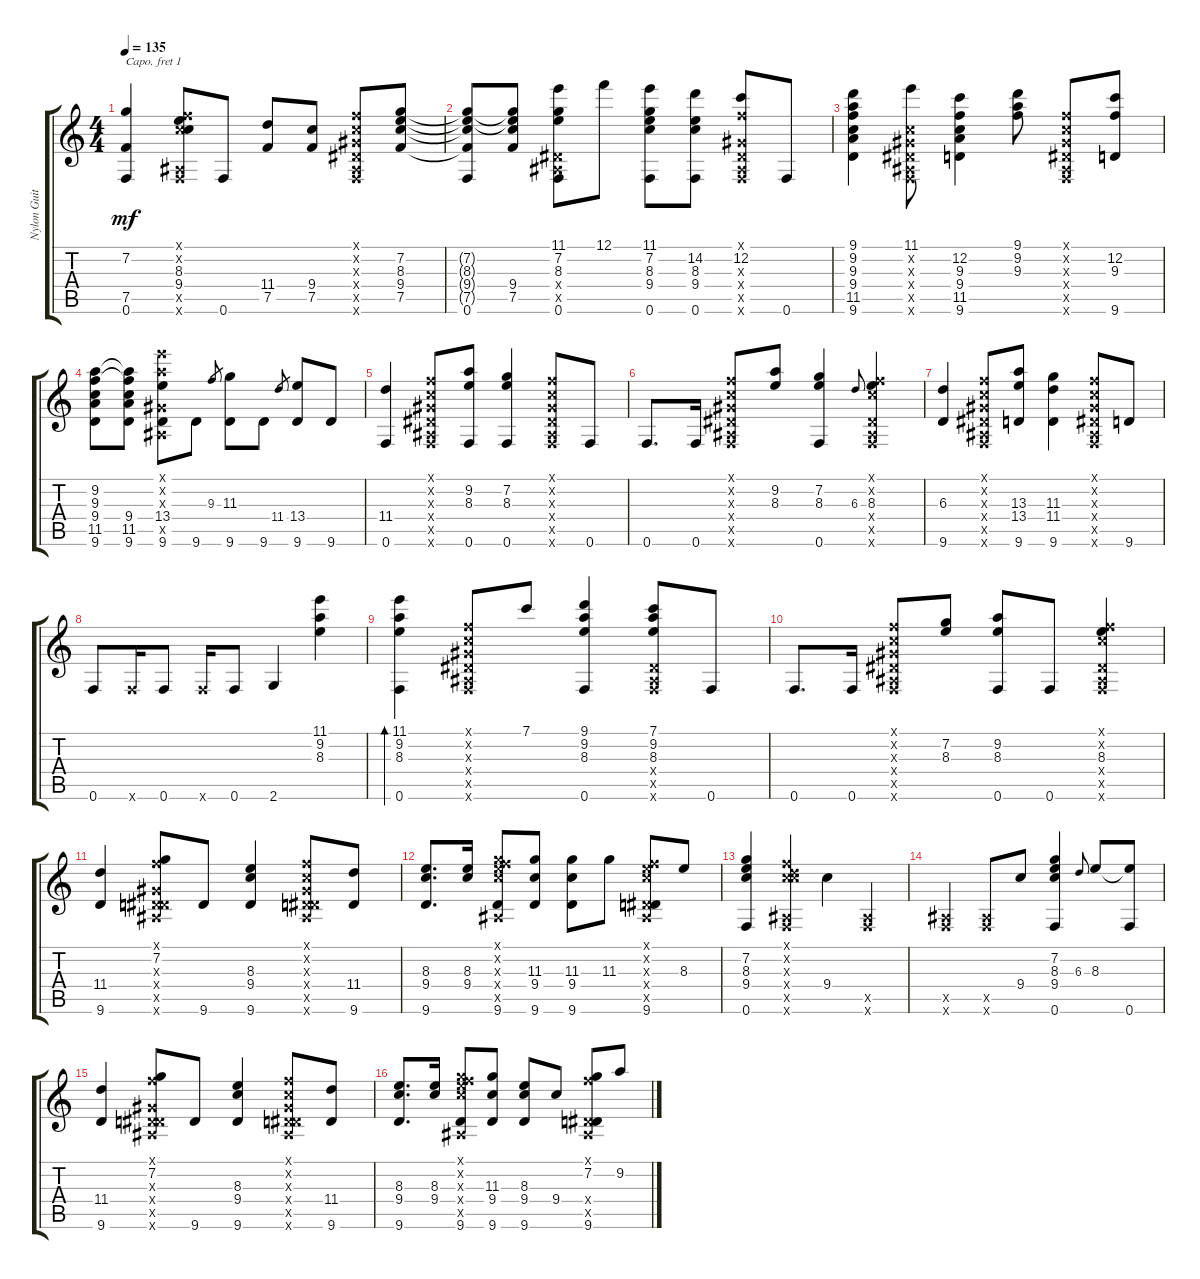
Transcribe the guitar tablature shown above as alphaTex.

\track ("Nylon Guitar" "Nylon Guit") {instrument acousticguitarnylon}
\staff {score tabs}
\capo 1
\tuning (E4 B3 G3 D3 A2 E2) {hide}
\ts (4 4)
\tempo 135
\clef g2
\ks c
(7.2 7.5 0.6).4{dy mf} (0.1{x} 0.2{x} 8.3 9.4 0.5{x} 0.6{x}).8 0.6.8 (11.4 7.5).8 (9.4 7.5).8 (0.1{x} 0.2{x} 0.3{x} 0.4{x} 0.5{x} 0.6{x}).8 (7.2 8.3 9.4 7.5).8 |
(7.2{t} 8.3{t} 9.4{t} 7.5{t} 0.6).8 (7.2{t} 8.3{t} 9.4 7.5).8 (11.1 7.2 8.3 0.4{x} 0.5{x} 0.6).8 12.1.8 (11.1 7.2 8.3 9.4 0.6).8 (14.2 8.3 9.4 0.6).8 (0.1{x} 12.2 0.3{x} 0.4{x} 0.5{x} 0.6{x}).8 0.6.8 |
(9.1 9.2 9.3 9.4 11.5 9.6).4 (11.1 0.2{x} 0.3{x} 0.4{x} 0.5{x} 0.6{x}).8 (12.2 9.3 9.4 11.5 9.6).4 (9.1 9.2 9.3).8 (0.1{x} 0.2{x} 0.3{x} 0.4{x} 0.5{x} 0.6{x}).8 (12.2 9.3 9.6).8 |
(9.2 9.3 9.4 11.5 9.6).8 (9.2{t} 9.3{t} 9.4 11.5 9.6).8 (11.1{x} 9.2{x} 0.3{x} 13.4 0.5{x} 9.6).8 9.6.8 9.3.8{gr} (11.3 9.6).8 9.6.8 11.4.8{gr} (13.4 9.6).8 9.6.8 |
(11.4 0.6).4 (0.1{x} 0.2{x} 0.3{x} 0.4{x} 0.5{x} 0.6{x}).8 (9.2 8.3 0.6).8 (7.2 8.3 0.6).4 (0.1{x} 0.2{x} 0.3{x} 0.4{x} 0.5{x} 0.6{x}).8 0.6.8 |
0.6.8{d} 0.6.16 (0.1{x} 0.2{x} 0.3{x} 0.4{x} 0.5{x} 0.6{x}).8 (9.2 8.3).8 (7.2 8.3 0.6).4 6.3.8{gr onbeat} (0.1{x} 0.2{x} 8.3 0.4{x} 0.5{x} 0.6{x}).4 |
(6.3 9.6).4 (0.1{x} 0.2{x} 0.3{x} 0.4{x} 0.5{x} 0.6{x}).8 (13.3 13.4 9.6).8 (11.3 11.4 9.6).4 (0.1{x} 0.2{x} 0.3{x} 0.4{x} 0.5{x} 0.6{x}).8 9.6.8 |
0.6.8 0.6{x}.16 0.6.8 0.6{x}.16 0.6.8 2.6.4 (11.1 9.2 8.3).4 |
(11.1 9.2 8.3 0.6).4{bd 120} (0.1{x} 0.2{x} 0.3{x} 0.4{x} 0.5{x} 0.6{x}).8 7.1.8 (9.1 9.2 8.3 0.6).4 (7.1 9.2 8.3 0.4{x} 0.5{x} 0.6{x}).8 0.6.8 |
0.6.8{d} 0.6.16 (0.1{x} 0.2{x} 0.3{x} 0.4{x} 0.5{x} 0.6{x}).8 (7.2 8.3).8 (9.2 8.3 0.6).8 0.6.8 (0.1{x} 0.2{x} 8.3 0.4{x} 0.5{x} 0.6{x}).4 |
(11.4 9.6).4 (0.1{x} 7.2 0.3{x} 0.4{x} 0.5{x} 9.6{x}).8 9.6.8 (8.3 9.4 9.6).4 (0.1{x} 0.2{x} 0.3{x} 0.4{x} 0.5{x} 9.6{x}).8 (11.4 9.6).8 |
(8.3 9.4 9.6).8{d} (8.3 9.4).16 (0.1{x} 7.2{x} 8.3{x} 9.4{x} 0.5{x} 9.6).8 (11.3 9.4 9.6).8 (11.3 9.4 9.6).8 11.3.8 (0.1{x} 0.2{x} 8.3{x} 0.4{x} 0.5{x} 9.6).8 8.3.8 |
(7.2 8.3 9.4 0.6).4 (0.1{x} 0.2{x} 6.3{x} 9.4{x} 0.5{x} 0.6{x}).4 9.4.4 (0.5{x} 0.6{x}).4 |
(0.5{x} 0.6{x}).4 (0.5{x} 0.6{x}).8 9.4.8 (7.2 8.3 9.4 0.6).4 6.3.8{gr onbeat} 8.3.8 (8.3{t} 0.6).8 |
(11.4 9.6).4 (0.1{x} 7.2 0.3{x} 0.4{x} 0.5{x} 9.6{x}).8 9.6.8 (8.3 9.4 9.6).4 (0.1{x} 0.2{x} 0.3{x} 0.4{x} 0.5{x} 9.6{x}).8 (11.4 9.6).8 |
(8.3 9.4 9.6).8{d} (8.3 9.4).16 (0.1{x} 7.2{x} 8.3{x} 9.4{x} 0.5{x} 9.6).8 (11.3 9.4 9.6).8 (8.3 9.4 9.6).8 9.4.8 (0.1{x} 7.2 0.4{x} 0.5{x} 9.6).8 9.2.8
